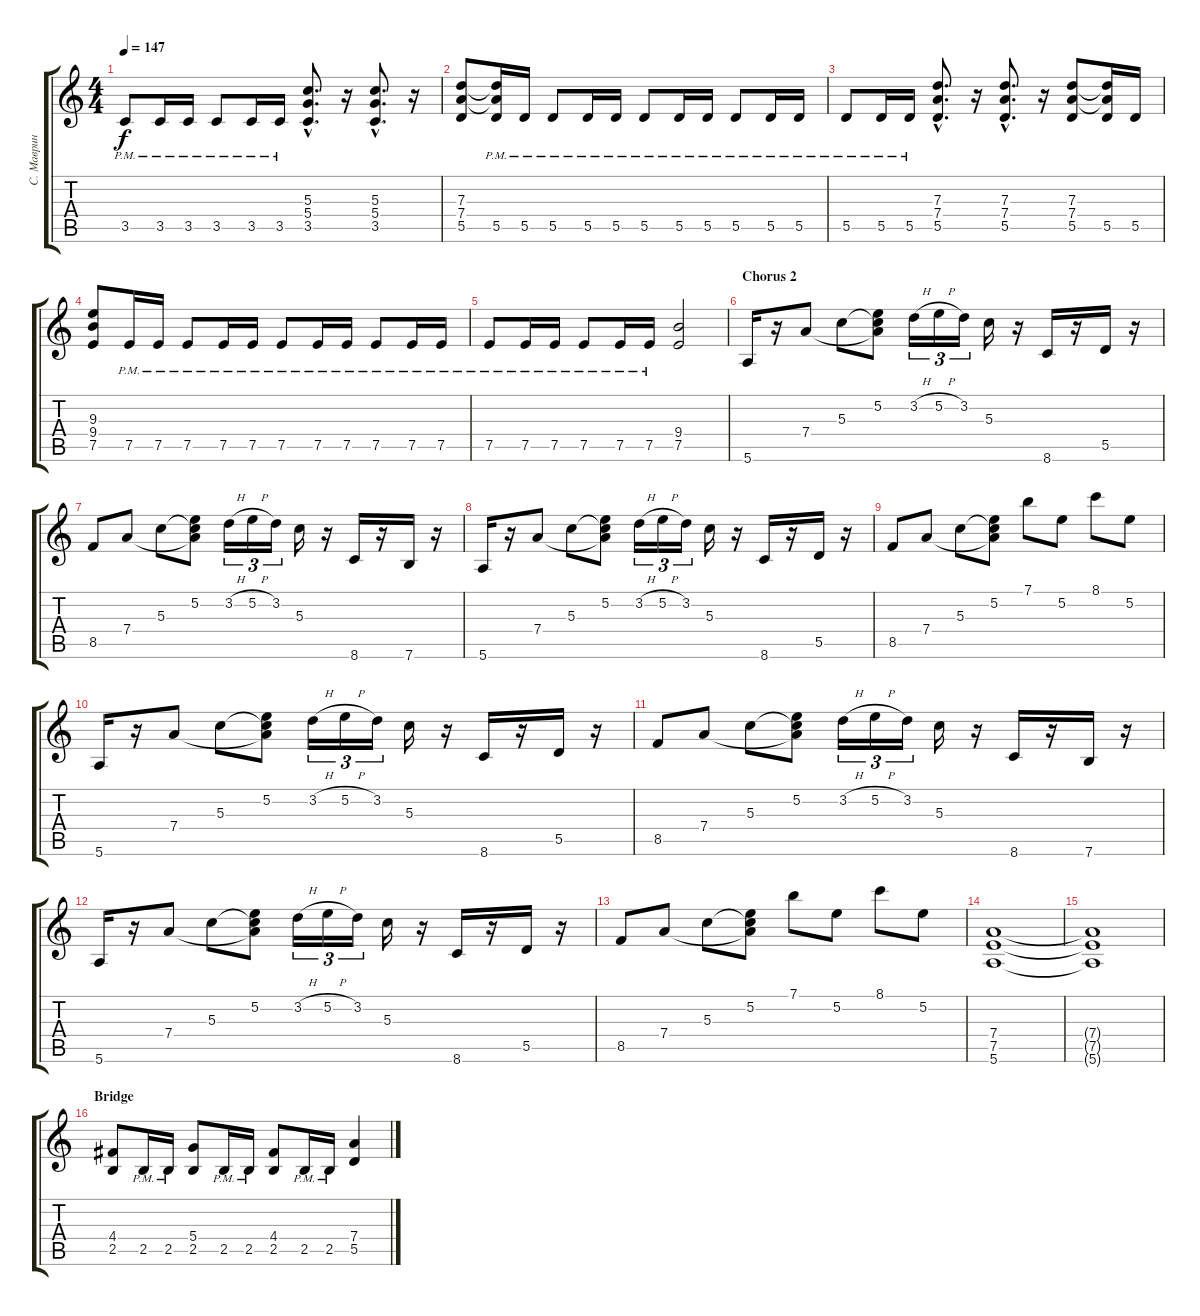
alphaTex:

\track ("С. Маврин" "С. Маврин") {instrument distortionguitar}
\staff {score tabs}
\tuning (E4 B3 G3 D3 A2 E2) {hide}
\ts (4 4)
\tempo 147
\clef g2
\ks c
3.5{pm}.8{dy f} 3.5{pm}.16 3.5{pm}.16 3.5{pm}.8 3.5{pm}.16 3.5{pm}.16 (5.3{hac} 5.4{hac} 3.5{hac}).8{d} r.16 (5.3{hac} 5.4{hac} 3.5{hac}).8{d} r.16 |
(7.3 7.4 5.5).8 (7.3{t} 7.4{t} 5.5{pm}).16 5.5{pm}.16 5.5{pm}.8 5.5{pm}.16 5.5{pm}.16 5.5{pm}.8 5.5{pm}.16 5.5{pm}.16 5.5{pm}.8 5.5{pm}.16 5.5{pm}.16 |
5.5{pm}.8 5.5{pm}.16 5.5{pm}.16 (7.3{hac} 7.4{hac} 5.5{hac}).8{d} r.16 (7.3{hac} 7.4{hac} 5.5{hac}).8{d} r.16 (7.3 7.4 5.5).8 (7.3{t} 7.4{t} 5.5).16 5.5.16 |
(9.3 9.4 7.5).8 7.5{pm}.16 7.5{pm}.16 7.5{pm}.8 7.5{pm}.16 7.5{pm}.16 7.5{pm}.8 7.5{pm}.16 7.5{pm}.16 7.5{pm}.8 7.5{pm}.16 7.5{pm}.16 |
7.5{pm}.8 7.5{pm}.16 7.5{pm}.16 7.5{pm}.8 7.5{pm}.16 7.5{pm}.16 (9.4 7.5).2 |
\section ("" "Chorus 2")
5.6.16{volume 9} r.16 7.4.8 5.3.8 (5.2 5.3{t} 7.4{t}).8 3.2{h}.16{tu (3 2)} 5.2{h}.16{tu (3 2)} 3.2.16{tu (3 2)} 5.3.16 r.16 8.6.16 r.16 5.5.16 r.16 |
8.5.8 7.4.8 5.3.8 (5.2 5.3{t} 7.4{t}).8 3.2{h}.16{tu (3 2)} 5.2{h}.16{tu (3 2)} 3.2.16{tu (3 2)} 5.3.16 r.16 8.6.16 r.16 7.6.16 r.16 |
5.6.16 r.16 7.4.8 5.3.8 (5.2 5.3{t} 7.4{t}).8 3.2{h}.16{tu (3 2)} 5.2{h}.16{tu (3 2)} 3.2.16{tu (3 2)} 5.3.16 r.16 8.6.16 r.16 5.5.16 r.16 |
8.5.8 7.4.8 5.3.8 (5.2 5.3{t} 7.4{t}).8 7.1.8 5.2.8 8.1.8 5.2.8 |
5.6.16 r.16 7.4.8 5.3.8 (5.2 5.3{t} 7.4{t}).8 3.2{h}.16{tu (3 2)} 5.2{h}.16{tu (3 2)} 3.2.16{tu (3 2)} 5.3.16 r.16 8.6.16 r.16 5.5.16 r.16 |
8.5.8 7.4.8 5.3.8 (5.2 5.3{t} 7.4{t}).8 3.2{h}.16{tu (3 2)} 5.2{h}.16{tu (3 2)} 3.2.16{tu (3 2)} 5.3.16 r.16 8.6.16 r.16 7.6.16 r.16 |
5.6.16 r.16 7.4.8 5.3.8 (5.2 5.3{t} 7.4{t}).8 3.2{h}.16{tu (3 2)} 5.2{h}.16{tu (3 2)} 3.2.16{tu (3 2)} 5.3.16 r.16 8.6.16 r.16 5.5.16 r.16 |
8.5.8 7.4.8 5.3.8 (5.2 5.3{t} 7.4{t}).8 7.1.8 5.2.8 8.1.8 5.2.8 |
(7.4 7.5 5.6).1 |
(7.4{t} 7.5{t} 5.6{t}).1{volume 10} |
\section ("" "Bridge")
(4.4 2.5).8 2.5{pm}.16 2.5{pm}.16 (5.4 2.5).8 2.5{pm}.16 2.5{pm}.16 (4.4 2.5).8 2.5{pm}.16 2.5{pm}.16 (7.4 5.5).4
